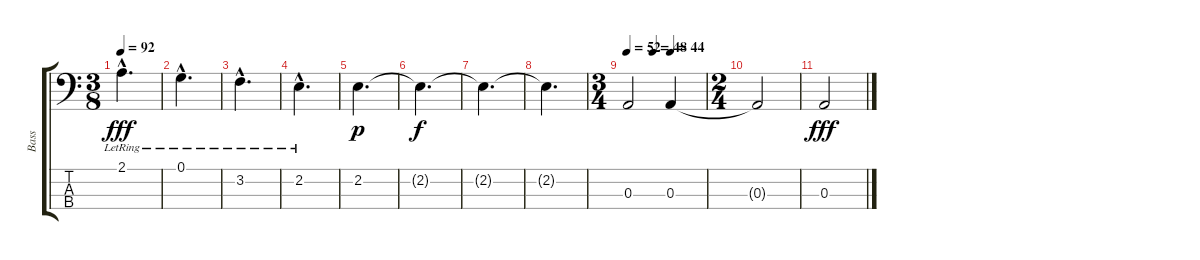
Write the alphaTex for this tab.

\track ("Bass" "Bass") {instrument electricbassfinger}
\staff {score tabs}
\tuning (G2 D2 A1 E1) {hide}
\ts (3 8)
\tempo 92
\clef f4
\ks c
2.1{hac lr}.4{d dy fff} |
0.1{hac lr}.4{d} |
3.2{hac lr}.4{d} |
2.2{hac lr}.4{d} |
2.2.4{d dy p} |
2.2{t}.4{d dy f} |
2.2{t}.4{d} |
2.2{t}.4{d} |
\ts (3 4)
\tempo 52
\tempo (48 0.3333333333333333)
\tempo (44 0.5555555555555556)
0.3.2 0.3.4 |
\ts (2 4)
0.3{t}.2 |
0.3.2{dy fff}
